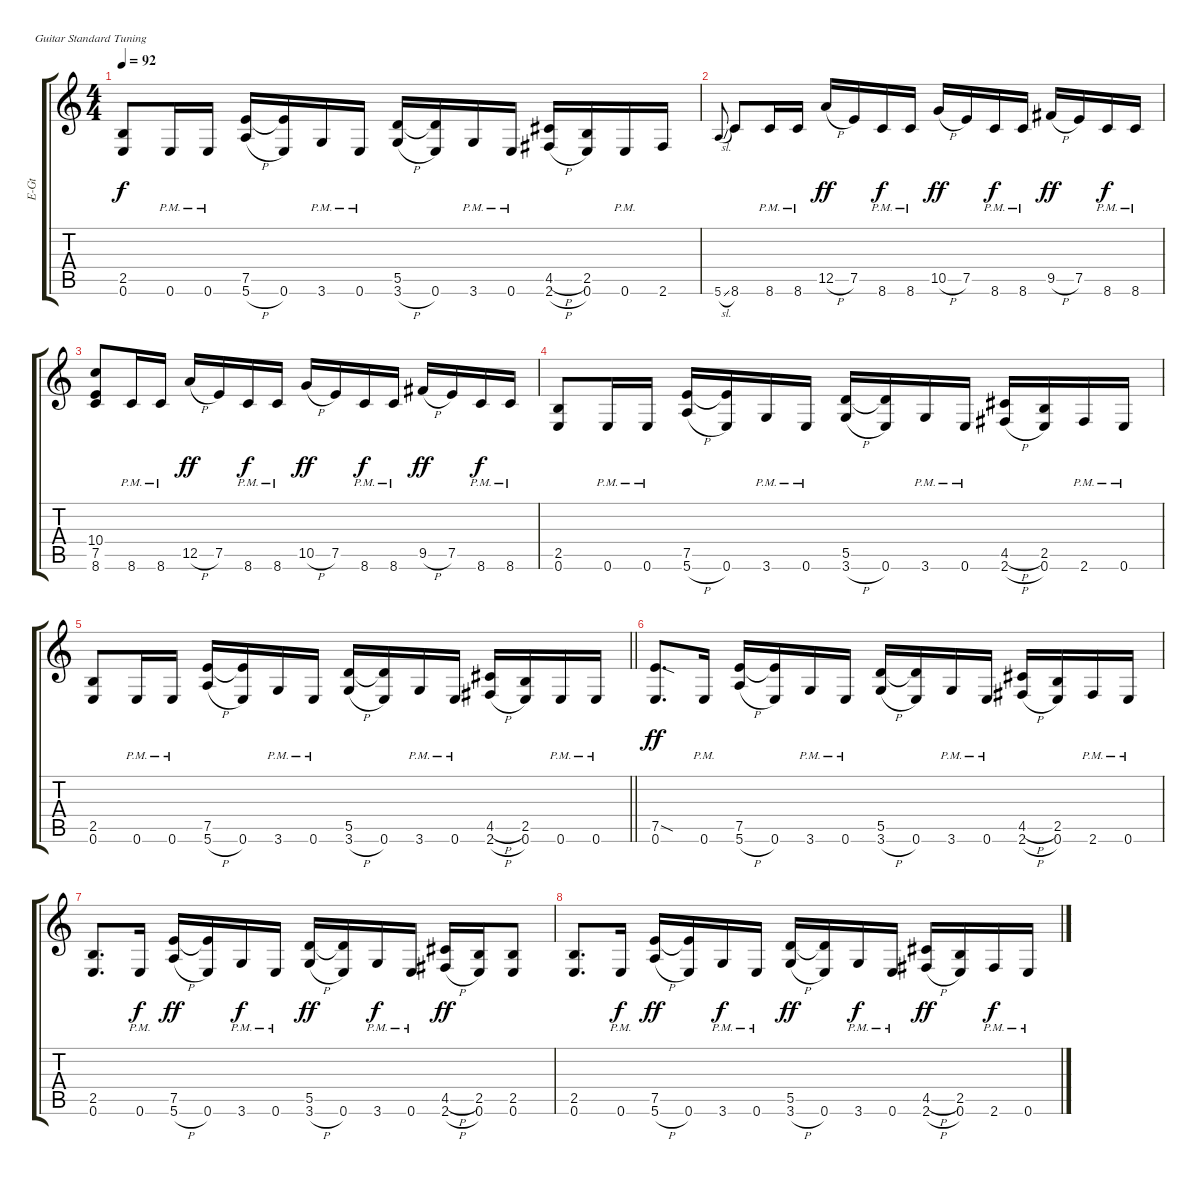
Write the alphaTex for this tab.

\track ("Rhythm " "E-Gt") {instrument distortionguitar}
\staff {score tabs}
\tuning (E4 B3 G3 D3 A2 E2)
\ts (4 4)
\tempo 92
\clef g2
\ks c
(2.5 0.6).8{dy f} 0.6{pm}.16 0.6{pm}.16 (7.5 5.6{h}).16 (7.5{t} 0.6).16 3.6{pm}.16 0.6{pm}.16 (5.5 3.6{h}).16 (5.5{t} 0.6).16 3.6{pm}.16 0.6{pm}.16 (4.5{h} 2.6{h}).16 (2.5 0.6).16 0.6{pm}.16 2.6.16 |
5.6{sl}.8{gr onbeat} 8.6.8 8.6{pm}.16 8.6{pm}.16 12.5{h}.16{dy ff} 7.5.16 8.6{pm}.16{dy f} 8.6{pm}.16 10.5{h}.16{dy ff} 7.5.16 8.6{pm}.16{dy f} 8.6{pm}.16 9.5{h}.16{dy ff} 7.5.16 8.6{pm}.16{dy f} 8.6{pm}.16 |
(10.4 7.5 8.6).8 8.6{pm}.16 8.6{pm}.16 12.5{h}.16{dy ff} 7.5.16 8.6{pm}.16{dy f} 8.6{pm}.16 10.5{h}.16{dy ff} 7.5.16 8.6{pm}.16{dy f} 8.6{pm}.16 9.5{h}.16{dy ff} 7.5.16 8.6{pm}.16{dy f} 8.6{pm}.16 |
(2.5 0.6).8 0.6{pm}.16 0.6{pm}.16 (7.5 5.6{h}).16 (7.5{t} 0.6).16 3.6{pm}.16 0.6{pm}.16 (5.5 3.6{h}).16 (5.5{t} 0.6).16 3.6{pm}.16 0.6{pm}.16 (4.5{h} 2.6{h}).16 (2.5 0.6).16 2.6{pm}.16 0.6{pm}.16 |
\barLineRight lightlight
(2.5 0.6).8 0.6{pm}.16 0.6{pm}.16 (7.5 5.6{h}).16 (7.5{t} 0.6).16 3.6{pm}.16 0.6{pm}.16 (5.5 3.6{h}).16 (5.5{t} 0.6).16 3.6{pm}.16 0.6{pm}.16 (4.5{h} 2.6{h}).16 (2.5 0.6).16 0.6{pm}.16 0.6{pm}.16 |
(7.5{sod} 0.6).8{d dy ff} 0.6{pm}.16 (7.5 5.6{h}).16 (7.5{t} 0.6).16 3.6{pm}.16 0.6{pm}.16 (5.5 3.6{h}).16 (5.5{t} 0.6).16 3.6{pm}.16 0.6{pm}.16 (4.5{h} 2.6{h}).16 (2.5 0.6).16 2.6{pm}.16 0.6{pm}.16 |
(2.5 0.6).8{d} 0.6{pm}.16{dy f} (7.5 5.6{h}).16{dy ff} (7.5{t} 0.6).16 3.6{pm}.16{dy f} 0.6{pm}.16 (5.5 3.6{h}).16{dy ff} (5.5{t} 0.6).16 3.6{pm}.16{dy f} 0.6{pm}.16 (4.5{h} 2.6{h}).16{dy ff} (2.5 0.6).16 (2.5 0.6).8 |
(2.5 0.6).8{d} 0.6{pm}.16{dy f} (7.5 5.6{h}).16{dy ff} (7.5{t} 0.6).16 3.6{pm}.16{dy f} 0.6{pm}.16 (5.5 3.6{h}).16{dy ff} (5.5{t} 0.6).16 3.6{pm}.16{dy f} 0.6{pm}.16 (4.5{h} 2.6{h}).16{dy ff} (2.5 0.6).16 2.6{pm}.16{dy f} 0.6{pm}.16
